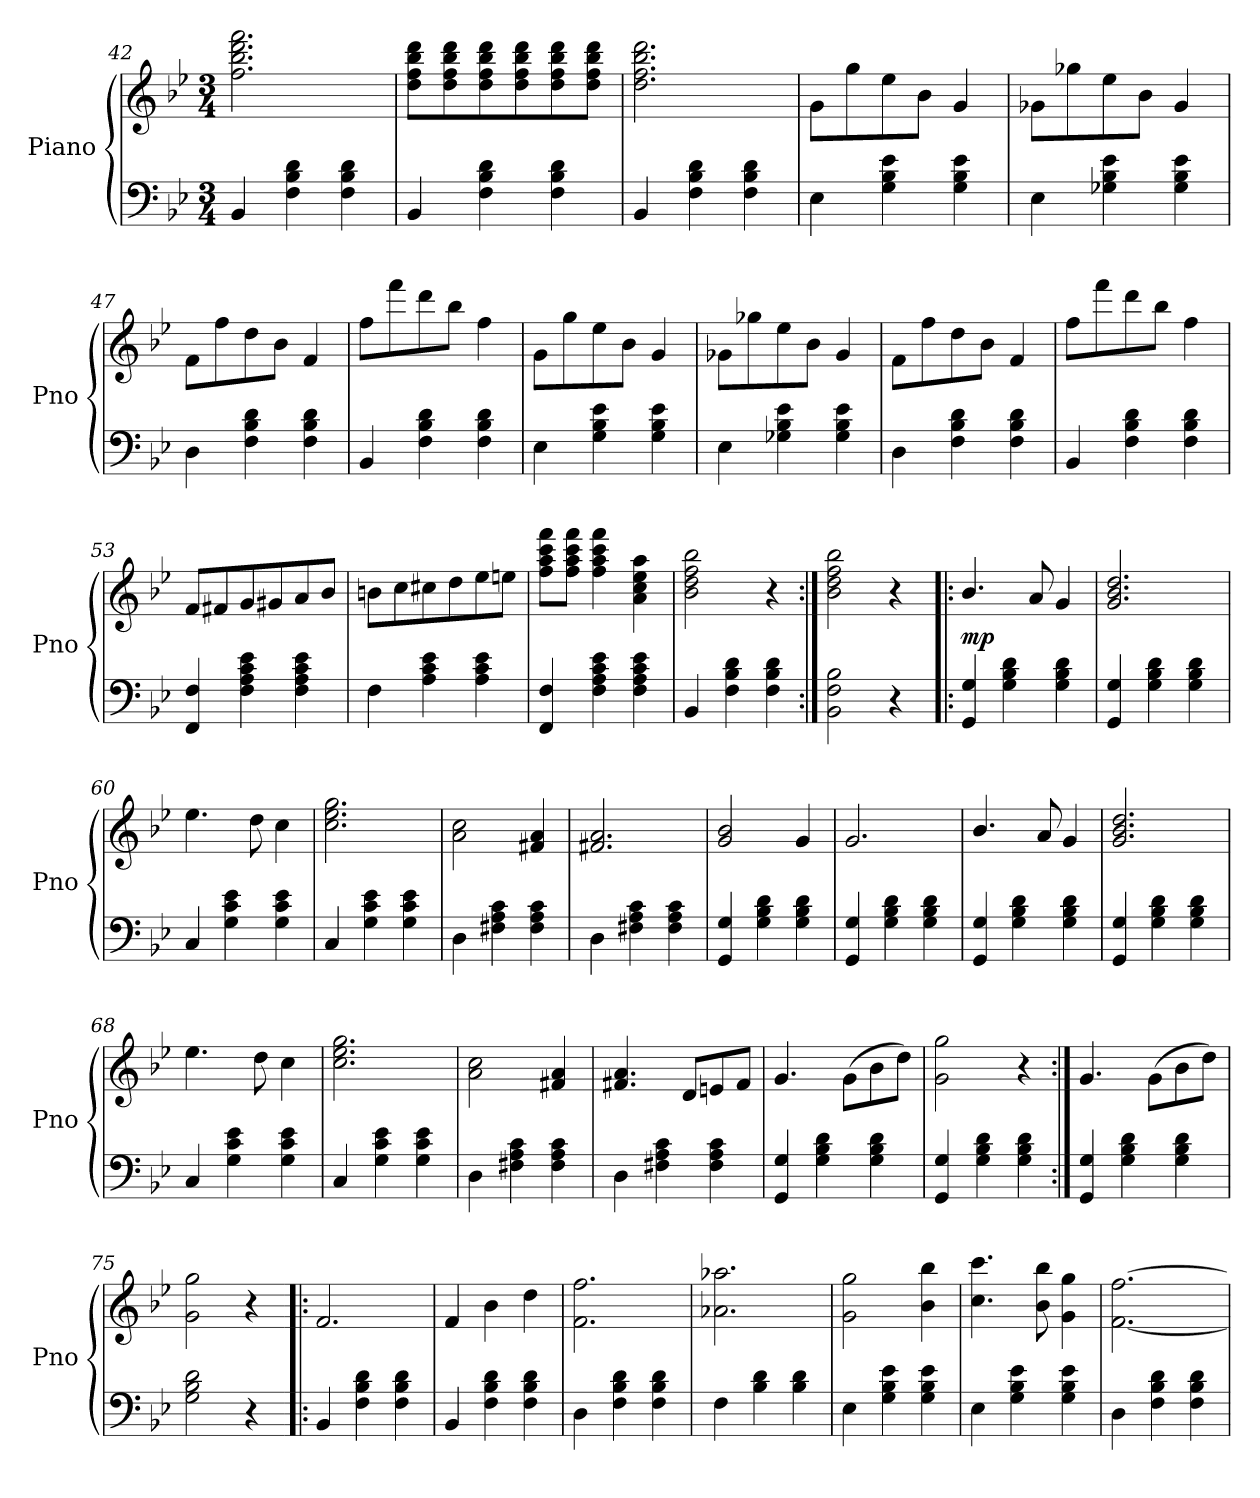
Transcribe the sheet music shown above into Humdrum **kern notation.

**kern	**kern	**dynam
*part1	*part1	*part1
*staff2	*staff1	*staff1/2
*I"Piano	*	*
*I'Pno	*	*
*clefF4	*clefG2	*
*k[b-e-]	*k[b-e-]	*
*M3/4	*M3/4	*
=42	=42	=42
4BB-/	2.ff\ 2.bb-\ 2.ddd\ 2.fff\	.
4F\ 4B-\ 4d\	.	.
4F\ 4B-\ 4d\	.	.
=43	=43	=43
4BB-/	8dd\ 8ff\ 8bb-\ 8ddd\L	.
.	8dd\ 8ff\ 8bb-\ 8ddd\	.
4F\ 4B-\ 4d\	8dd\ 8ff\ 8bb-\ 8ddd\	.
.	8dd\ 8ff\ 8bb-\ 8ddd\	.
4F\ 4B-\ 4d\	8dd\ 8ff\ 8bb-\ 8ddd\	.
.	8dd\ 8ff\ 8bb-\ 8ddd\J	.
=44	=44	=44
4BB-/	2.dd\ 2.ff\ 2.bb-\ 2.ddd\	.
4F\ 4B-\ 4d\	.	.
4F\ 4B-\ 4d\	.	.
=45	=45	=45
4E-\	8g\L	.
.	8gg\	.
4G\ 4B-\ 4e-\	8ee-\	.
.	8b-\J	.
4G\ 4B-\ 4e-\	4g/	.
=46	=46	=46
4E-\	8g-X\L	.
.	8gg-X\	.
4G-X\ 4B-\ 4e-\	8ee-\	.
.	8b-\J	.
4G-\ 4B-\ 4e-\	4g-/	.
=47	=47	=47
4D\	8f\L	.
.	8ff\	.
4F\ 4B-\ 4d\	8dd\	.
.	8b-\J	.
4F\ 4B-\ 4d\	4f/	.
=48	=48	=48
4BB-/	8ff\L	.
.	8fff\	.
4F\ 4B-\ 4d\	8ddd\	.
.	8bb-\J	.
4F\ 4B-\ 4d\	4ff\	.
=49	=49	=49
4E-\	8g\L	.
.	8gg\	.
4G\ 4B-\ 4e-\	8ee-\	.
.	8b-\J	.
4G\ 4B-\ 4e-\	4g/	.
=50	=50	=50
4E-\	8g-X\L	.
.	8gg-X\	.
4G-X\ 4B-\ 4e-\	8ee-\	.
.	8b-\J	.
4G-\ 4B-\ 4e-\	4g-/	.
=51	=51	=51
4D\	8f\L	.
.	8ff\	.
4F\ 4B-\ 4d\	8dd\	.
.	8b-\J	.
4F\ 4B-\ 4d\	4f/	.
=52	=52	=52
4BB-/	8ff\L	.
.	8fff\	.
4F\ 4B-\ 4d\	8ddd\	.
.	8bb-\J	.
4F\ 4B-\ 4d\	4ff\	.
=53	=53	=53
4FF/ 4F/	8f/L	.
.	8f#X/	.
4F\ 4A\ 4c\ 4e-\	8g/	.
.	8g#X/	.
4F\ 4A\ 4c\ 4e-\	8a/	.
.	8b-/J	.
=54	=54	=54
4F\	8bn\L	.
.	8cc\	.
4A\ 4c\ 4e-\	8cc#X\	.
.	8dd\	.
4A\ 4c\ 4e-\	8ee-\	.
.	8een\J	.
=55	=55	=55
4FF/ 4F/	8ff\ 8aa\ 8ccc\ 8fff\L	.
.	8ff\ 8aa\ 8ccc\ 8fff\J	.
4F\ 4A\ 4c\ 4e-\	4ff\ 4aa\ 4ccc\ 4fff\	.
4F\ 4A\ 4c\ 4e-\	4a\ 4cc\ 4ee-\ 4aa\	.
=56	=56	=56
4BB-/	2b-\ 2dd\ 2ff\ 2bb-\	.
4F\ 4B-\ 4d\	.	.
4F\ 4B-\ 4d\	4r	.
=57:|!	=57:|!	=57:|!
2BB-\ 2F\ 2B-\	2b-\ 2dd\ 2ff\ 2bb-\	.
4r	4r	.
=58!|:	=58!|:	=58!|:
4GG/ 4G/	4.b-/	mp
4G\ 4B-\ 4d\	.	.
.	8a/	.
4G\ 4B-\ 4d\	4g/	.
=59	=59	=59
4GG/ 4G/	2.g/ 2.b-/ 2.dd/	.
4G\ 4B-\ 4d\	.	.
4G\ 4B-\ 4d\	.	.
=60	=60	=60
4C/	4.ee-\	.
4G\ 4c\ 4e-\	.	.
.	8dd\	.
4G\ 4c\ 4e-\	4cc\	.
=61	=61	=61
4C/	2.cc\ 2.ee-\ 2.gg\	.
4G\ 4c\ 4e-\	.	.
4G\ 4c\ 4e-\	.	.
=62	=62	=62
4D\	2a\ 2cc\	.
4F#X\ 4A\ 4c\	.	.
4F#\ 4A\ 4c\	4f#X/ 4a/	.
=63	=63	=63
4D\	2.f#X/ 2.a/	.
4F#X\ 4A\ 4c\	.	.
4F#\ 4A\ 4c\	.	.
=64	=64	=64
4GG/ 4G/	2g/ 2b-/	.
4G\ 4B-\ 4d\	.	.
4G\ 4B-\ 4d\	4g/	.
=65	=65	=65
4GG/ 4G/	2.g/	.
4G\ 4B-\ 4d\	.	.
4G\ 4B-\ 4d\	.	.
=66	=66	=66
4GG/ 4G/	4.b-/	.
4G\ 4B-\ 4d\	.	.
.	8a/	.
4G\ 4B-\ 4d\	4g/	.
=67	=67	=67
4GG/ 4G/	2.g/ 2.b-/ 2.dd/	.
4G\ 4B-\ 4d\	.	.
4G\ 4B-\ 4d\	.	.
=68	=68	=68
4C/	4.ee-\	.
4G\ 4c\ 4e-\	.	.
.	8dd\	.
4G\ 4c\ 4e-\	4cc\	.
=69	=69	=69
4C/	2.cc\ 2.ee-\ 2.gg\	.
4G\ 4c\ 4e-\	.	.
4G\ 4c\ 4e-\	.	.
=70	=70	=70
4D\	2a\ 2cc\	.
4F#X\ 4A\ 4c\	.	.
4F#\ 4A\ 4c\	4f#X/ 4a/	.
=71	=71	=71
4D\	4.f#X/ 4.a/	.
4F#X\ 4A\ 4c\	.	.
.	8d/L	.
4F#\ 4A\ 4c\	8en/	.
.	8f#/J	.
=72	=72	=72
4GG/ 4G/	4.g/	.
4G\ 4B-\ 4d\	.	.
.	(8g\L	.
4G\ 4B-\ 4d\	8b-\	.
.	8dd\J)	.
=73	=73	=73
4GG/ 4G/	2g\ 2gg\	.
4G\ 4B-\ 4d\	.	.
4G\ 4B-\ 4d\	4r	.
=74:|!	=74:|!	=74:|!
4GG/ 4G/	4.g/	.
4G\ 4B-\ 4d\	.	.
.	(8g\L	.
4G\ 4B-\ 4d\	8b-\	.
.	8dd\J)	.
=75	=75	=75
2G\ 2B-\ 2d\	2g\ 2gg\	.
4r	4r	.
=76!|:	=76!|:	=76!|:
4BB-/	2.f/	.
4F\ 4B-\ 4d\	.	.
4F\ 4B-\ 4d\	.	.
=77	=77	=77
4BB-/	4f/	.
4F\ 4B-\ 4d\	4b-\	.
4F\ 4B-\ 4d\	4dd\	.
=78	=78	=78
4D\	2.f\ 2.ff\	.
4F\ 4B-\ 4d\	.	.
4F\ 4B-\ 4d\	.	.
=79	=79	=79
4F\	2.a-X\ 2.aa-X\	.
4B-\ 4d\	.	.
4B-\ 4d\	.	.
=80	=80	=80
4E-\	2g\ 2gg\	.
4G\ 4B-\ 4e-\	.	.
4G\ 4B-\ 4e-\	4b-\ 4bb-\	.
=81	=81	=81
4E-\	4.cc\ 4.ccc\	.
4G\ 4B-\ 4e-\	.	.
.	8b-\ 8bb-\	.
4G\ 4B-\ 4e-\	4g\ 4gg\	.
=82	=82	=82
4D\	[2.f\ [2.ff\	.
4F\ 4B-\ 4d\	.	.
4F\ 4B-\ 4d\	.	.
=	=	=
*-	*-	*-
